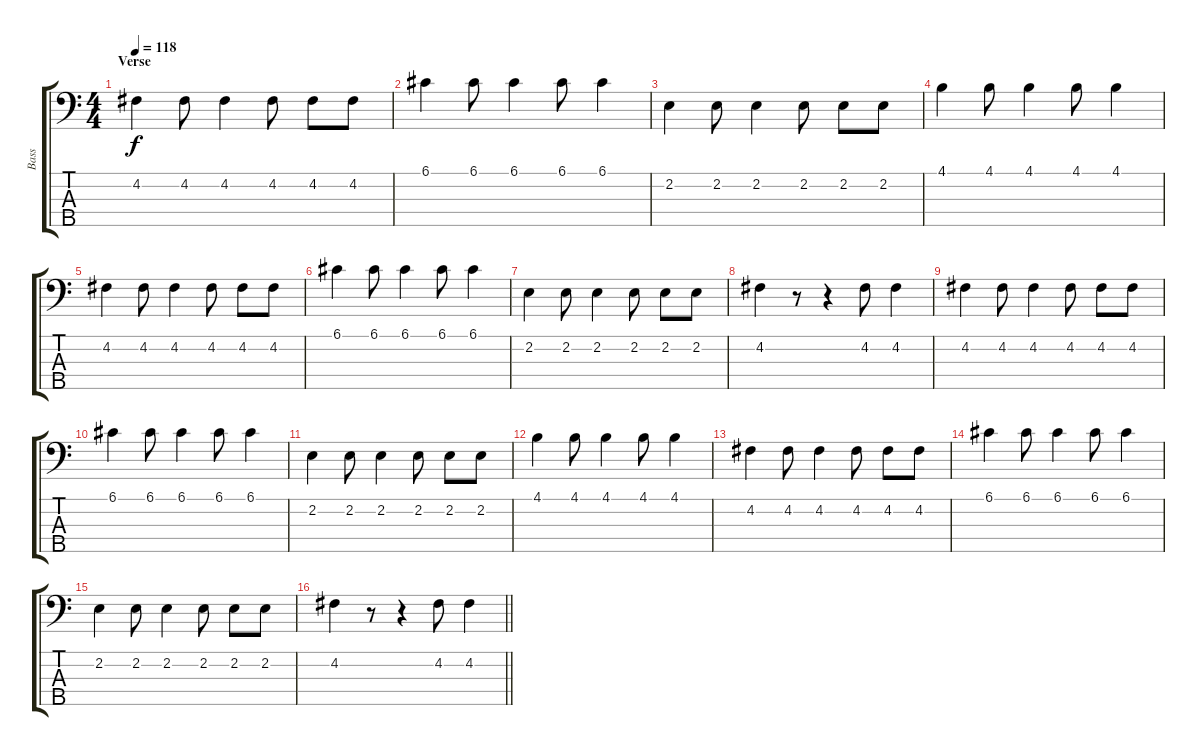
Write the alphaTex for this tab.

\track ("Bass" "Bass") {instrument electricbassfinger}
\staff {score tabs}
\tuning (G2 D2 A1 E1 B0) {hide}
\ts (4 4)
\section ("" "Verse")
\tempo 118
\clef f4
\ks c
4.2.4{dy f} 4.2.8 4.2.4 4.2.8 4.2.8 4.2.8 |
6.1.4 6.1.8 6.1.4 6.1.8 6.1.4 |
2.2.4 2.2.8 2.2.4 2.2.8 2.2.8 2.2.8 |
4.1.4 4.1.8 4.1.4 4.1.8 4.1.4 |
4.2.4 4.2.8 4.2.4 4.2.8 4.2.8 4.2.8 |
6.1.4 6.1.8 6.1.4 6.1.8 6.1.4 |
2.2.4 2.2.8 2.2.4 2.2.8 2.2.8 2.2.8 |
4.2.4 r.8 r.4 4.2.8 4.2.4 |
4.2.4 4.2.8 4.2.4 4.2.8 4.2.8 4.2.8 |
6.1.4 6.1.8 6.1.4 6.1.8 6.1.4 |
2.2.4 2.2.8 2.2.4 2.2.8 2.2.8 2.2.8 |
4.1.4 4.1.8 4.1.4 4.1.8 4.1.4 |
4.2.4 4.2.8 4.2.4 4.2.8 4.2.8 4.2.8 |
6.1.4 6.1.8 6.1.4 6.1.8 6.1.4 |
2.2.4 2.2.8 2.2.4 2.2.8 2.2.8 2.2.8 |
\barLineRight lightlight
4.2.4 r.8 r.4 4.2.8 4.2.4
